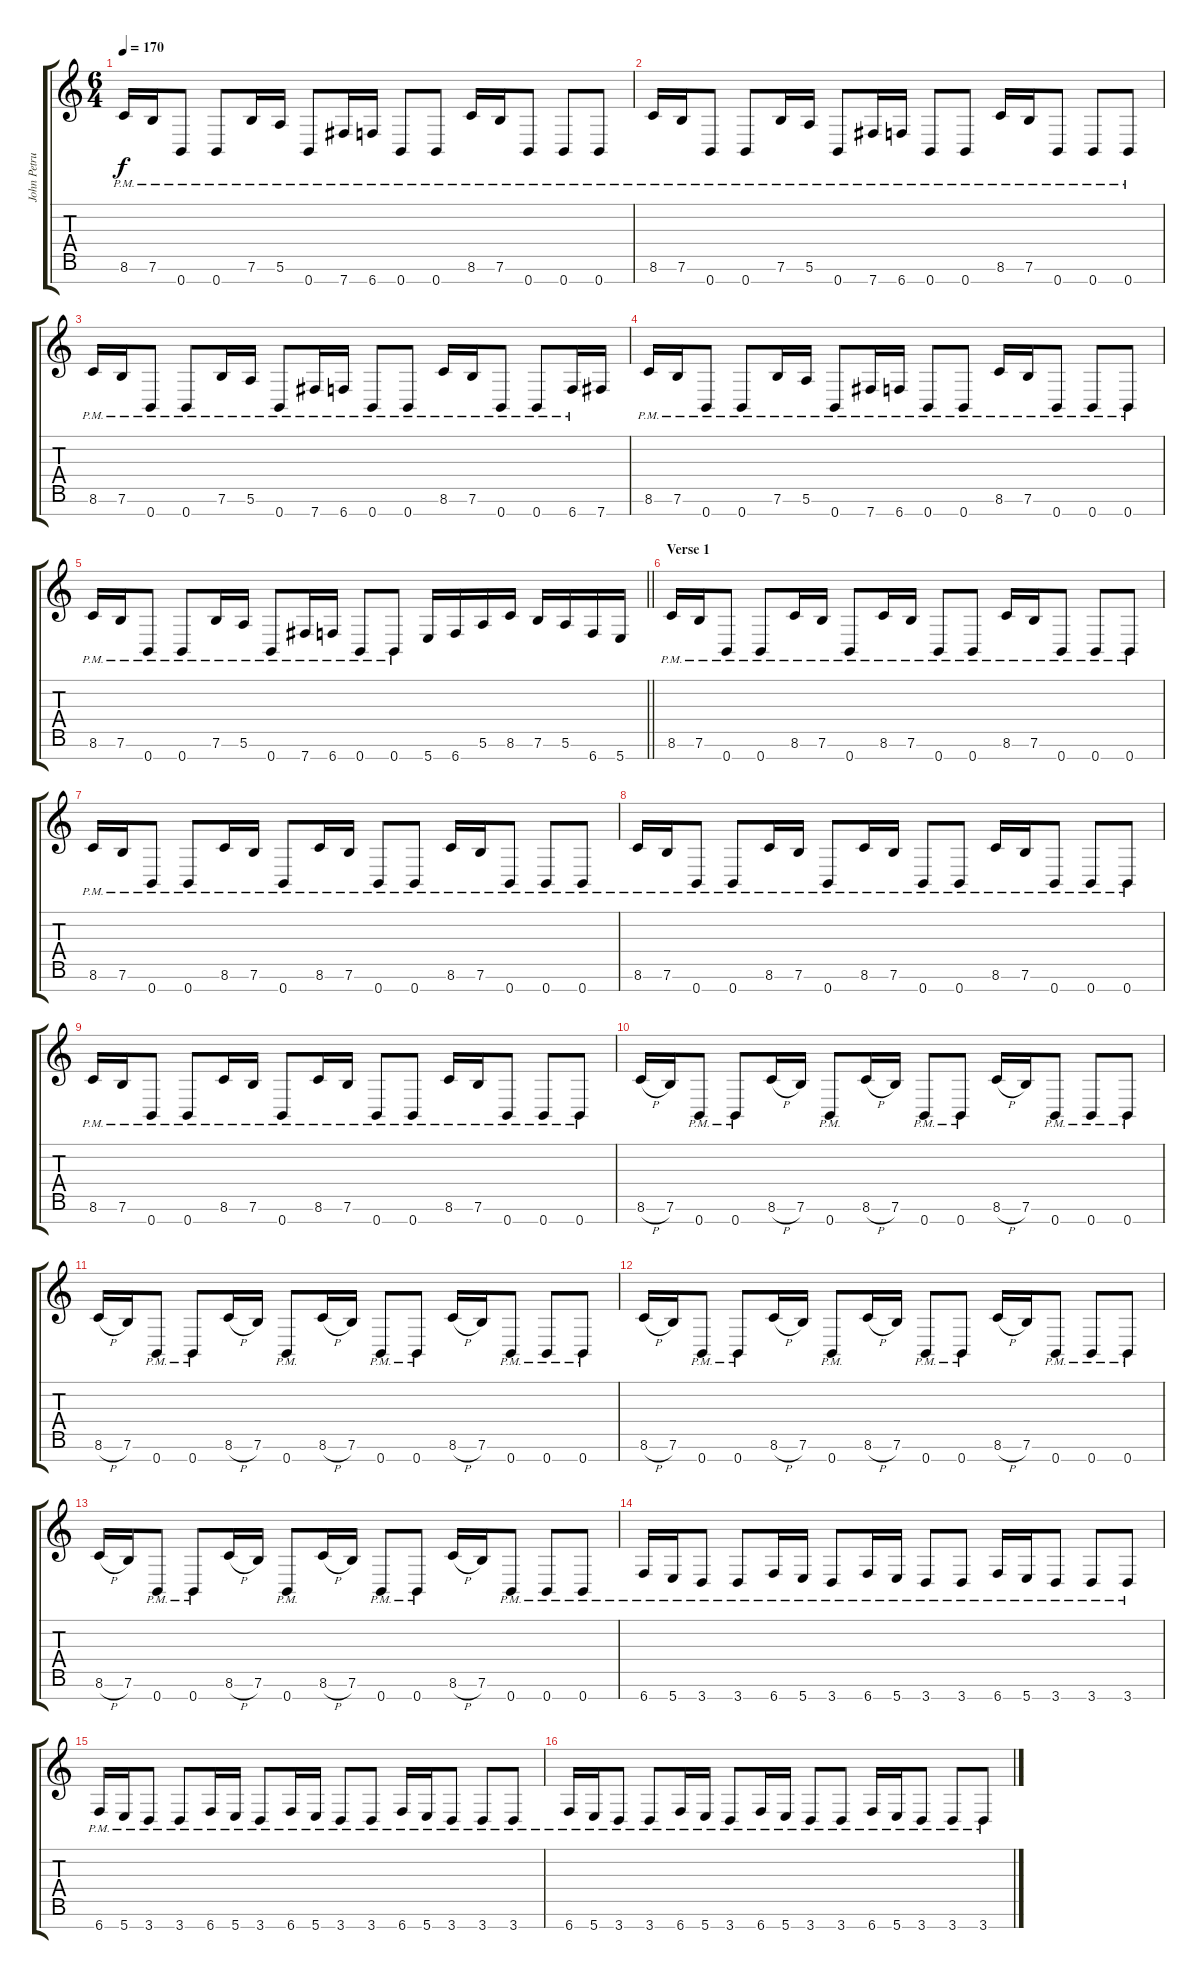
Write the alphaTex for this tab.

\track ("John Petrucci" "John Petru") {instrument distortionguitar}
\staff {score tabs}
\tuning (E4 B3 G3 D3 A2 E2 B1) {hide}
\ts (6 4)
\tempo 170
\clef g2
\ks c
8.6{pm}.16{dy f} 7.6{pm}.16 0.7{pm}.8 0.7{pm}.8 7.6{pm}.16 5.6{pm}.16 0.7{pm}.8 7.7{pm}.16 6.7{pm}.16 0.7{pm}.8 0.7{pm}.8 8.6{pm}.16 7.6{pm}.16 0.7{pm}.8 0.7{pm}.8 0.7{pm}.8 |
8.6{pm}.16 7.6{pm}.16 0.7{pm}.8 0.7{pm}.8 7.6{pm}.16 5.6{pm}.16 0.7{pm}.8 7.7{pm}.16 6.7{pm}.16 0.7{pm}.8 0.7{pm}.8 8.6{pm}.16 7.6{pm}.16 0.7{pm}.8 0.7{pm}.8 0.7{pm}.8 |
8.6{pm}.16 7.6{pm}.16 0.7{pm}.8 0.7{pm}.8 7.6{pm}.16 5.6{pm}.16 0.7{pm}.8 7.7{pm}.16 6.7{pm}.16 0.7{pm}.8 0.7{pm}.8 8.6{pm}.16 7.6{pm}.16 0.7{pm}.8 0.7{pm}.8 6.7{pm}.16 7.7.16 |
8.6{pm}.16 7.6{pm}.16 0.7{pm}.8 0.7{pm}.8 7.6{pm}.16 5.6{pm}.16 0.7{pm}.8 7.7{pm}.16 6.7{pm}.16 0.7{pm}.8 0.7{pm}.8 8.6{pm}.16 7.6{pm}.16 0.7{pm}.8 0.7{pm}.8 0.7{pm}.8 |
\barLineRight lightlight
8.6{pm}.16 7.6{pm}.16 0.7{pm}.8 0.7{pm}.8 7.6{pm}.16 5.6{pm}.16 0.7{pm}.8 7.7{pm}.16 6.7{pm}.16 0.7{pm}.8 0.7{pm}.8 5.7.16 6.7.16 5.6.16 8.6.16 7.6.16 5.6.16 6.7.16 5.7.16 |
\section ("" "Verse 1")
8.6{pm}.16 7.6{pm}.16 0.7{pm}.8 0.7{pm}.8 8.6{pm}.16 7.6{pm}.16 0.7{pm}.8 8.6{pm}.16 7.6{pm}.16 0.7{pm}.8 0.7{pm}.8 8.6{pm}.16 7.6{pm}.16 0.7{pm}.8 0.7{pm}.8 0.7{pm}.8 |
8.6{pm}.16 7.6{pm}.16 0.7{pm}.8 0.7{pm}.8 8.6{pm}.16 7.6{pm}.16 0.7{pm}.8 8.6{pm}.16 7.6{pm}.16 0.7{pm}.8 0.7{pm}.8 8.6{pm}.16 7.6{pm}.16 0.7{pm}.8 0.7{pm}.8 0.7{pm}.8 |
8.6{pm}.16 7.6{pm}.16 0.7{pm}.8 0.7{pm}.8 8.6{pm}.16 7.6{pm}.16 0.7{pm}.8 8.6{pm}.16 7.6{pm}.16 0.7{pm}.8 0.7{pm}.8 8.6{pm}.16 7.6{pm}.16 0.7{pm}.8 0.7{pm}.8 0.7{pm}.8 |
8.6{pm}.16 7.6{pm}.16 0.7{pm}.8 0.7{pm}.8 8.6{pm}.16 7.6{pm}.16 0.7{pm}.8 8.6{pm}.16 7.6{pm}.16 0.7{pm}.8 0.7{pm}.8 8.6{pm}.16 7.6{pm}.16 0.7{pm}.8 0.7{pm}.8 0.7{pm}.8 |
8.6{h}.16 7.6.16 0.7{pm}.8 0.7{pm}.8 8.6{h}.16 7.6.16 0.7{pm}.8 8.6{h}.16 7.6.16 0.7{pm}.8 0.7{pm}.8 8.6{h}.16 7.6.16 0.7{pm}.8 0.7{pm}.8 0.7{pm}.8 |
8.6{h}.16 7.6.16 0.7{pm}.8 0.7{pm}.8 8.6{h}.16 7.6.16 0.7{pm}.8 8.6{h}.16 7.6.16 0.7{pm}.8 0.7{pm}.8 8.6{h}.16 7.6.16 0.7{pm}.8 0.7{pm}.8 0.7{pm}.8 |
8.6{h}.16 7.6.16 0.7{pm}.8 0.7{pm}.8 8.6{h}.16 7.6.16 0.7{pm}.8 8.6{h}.16 7.6.16 0.7{pm}.8 0.7{pm}.8 8.6{h}.16 7.6.16 0.7{pm}.8 0.7{pm}.8 0.7{pm}.8 |
8.6{h}.16 7.6.16 0.7{pm}.8 0.7{pm}.8 8.6{h}.16 7.6.16 0.7{pm}.8 8.6{h}.16 7.6.16 0.7{pm}.8 0.7{pm}.8 8.6{h}.16 7.6.16 0.7{pm}.8 0.7{pm}.8 0.7{pm}.8 |
6.7{pm}.16{balance 3} 5.7{pm}.16 3.7{pm}.8 3.7{pm}.8 6.7{pm}.16 5.7{pm}.16 3.7{pm}.8 6.7{pm}.16 5.7{pm}.16 3.7{pm}.8 3.7{pm}.8 6.7{pm}.16 5.7{pm}.16 3.7{pm}.8 3.7{pm}.8 3.7{pm}.8 |
6.7{pm}.16 5.7{pm}.16 3.7{pm}.8 3.7{pm}.8 6.7{pm}.16 5.7{pm}.16 3.7{pm}.8 6.7{pm}.16 5.7{pm}.16 3.7{pm}.8 3.7{pm}.8 6.7{pm}.16 5.7{pm}.16 3.7{pm}.8 3.7{pm}.8 3.7{pm}.8 |
6.7{pm}.16 5.7{pm}.16 3.7{pm}.8 3.7{pm}.8 6.7{pm}.16 5.7{pm}.16 3.7{pm}.8 6.7{pm}.16 5.7{pm}.16 3.7{pm}.8 3.7{pm}.8 6.7{pm}.16 5.7{pm}.16 3.7{pm}.8 3.7{pm}.8 3.7{pm}.8
